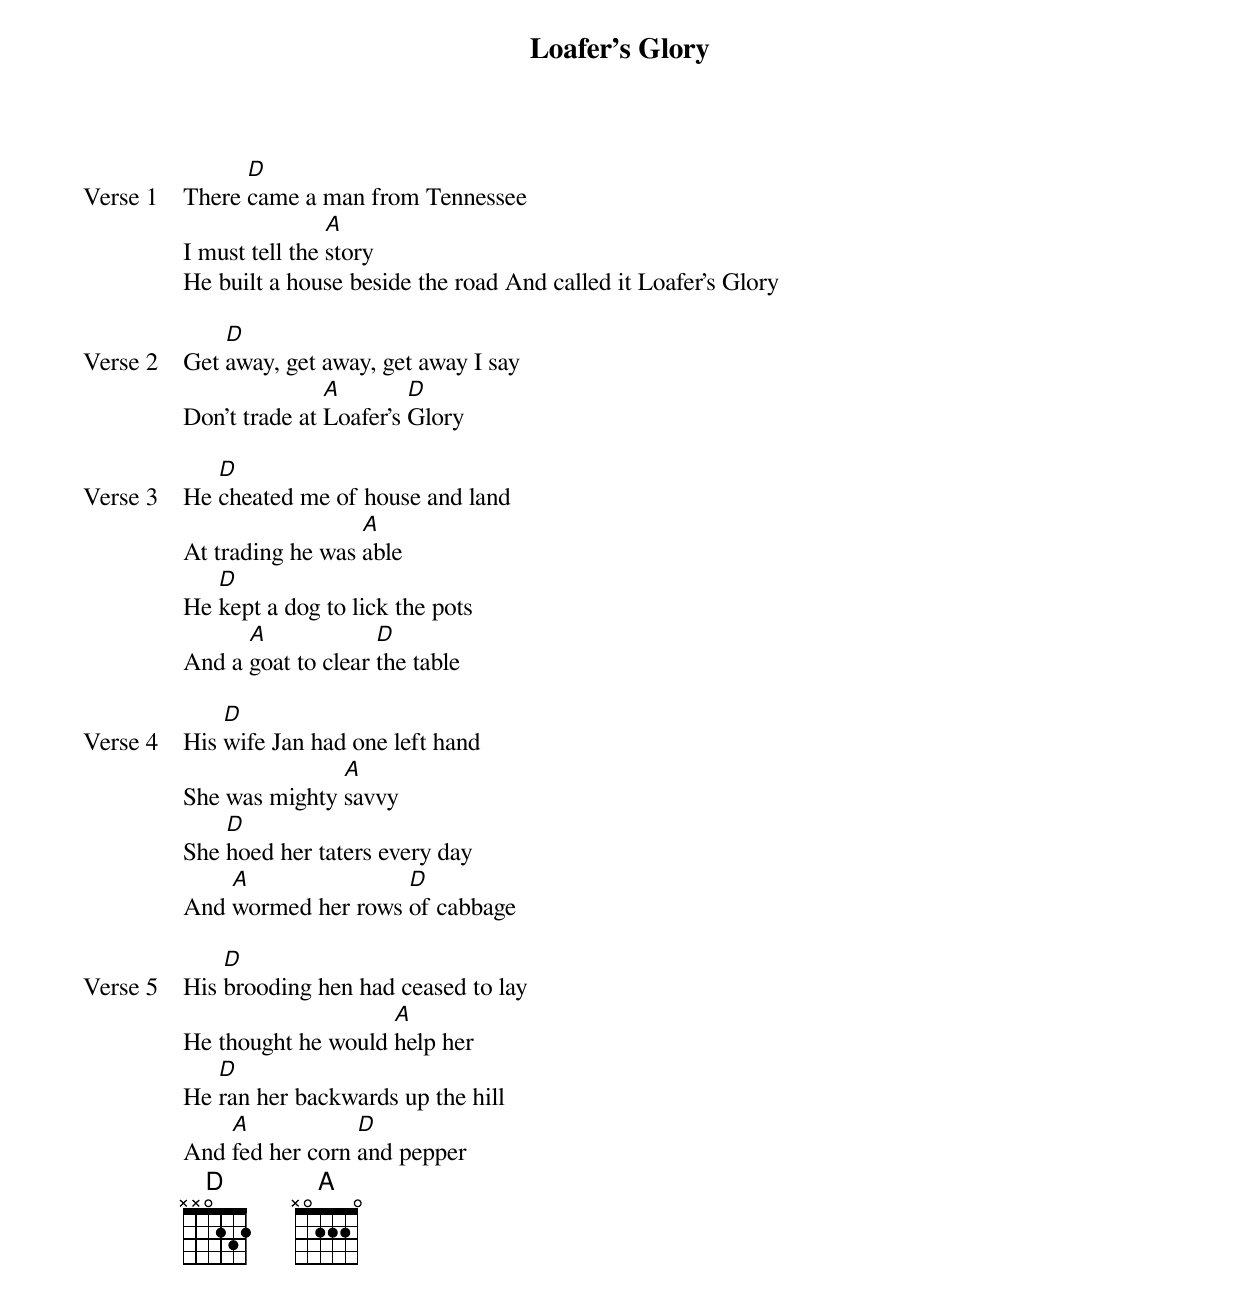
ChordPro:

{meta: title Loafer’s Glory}
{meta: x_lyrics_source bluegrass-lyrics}
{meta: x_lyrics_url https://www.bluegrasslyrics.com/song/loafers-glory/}
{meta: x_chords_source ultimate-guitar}
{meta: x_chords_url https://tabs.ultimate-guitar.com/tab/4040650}

{start_of_verse: Verse 1}
There [D]came a man from Tennessee
I must tell the [A]story
He built a house beside the road And called it Loafer’s Glory
{end_of_verse}

{start_of_verse: Verse 2}
Get [D]away, get away, get away I say
Don’t trade at [A]Loafer’s [D]Glory
{end_of_verse}

{start_of_verse: Verse 3}
He [D]cheated me of house and land
At trading he was [A]able
He [D]kept a dog to lick the pots
And a [A]goat to clear [D]the table
{end_of_verse}

{start_of_verse: Verse 4}
His [D]wife Jan had one left hand
She was mighty [A]savvy
She [D]hoed her taters every day
And [A]wormed her rows [D]of cabbage
{end_of_verse}

{start_of_verse: Verse 5}
His [D]brooding hen had ceased to lay
He thought he would [A]help her
He [D]ran her backwards up the hill
And [A]fed her corn [D]and pepper
{end_of_verse}
